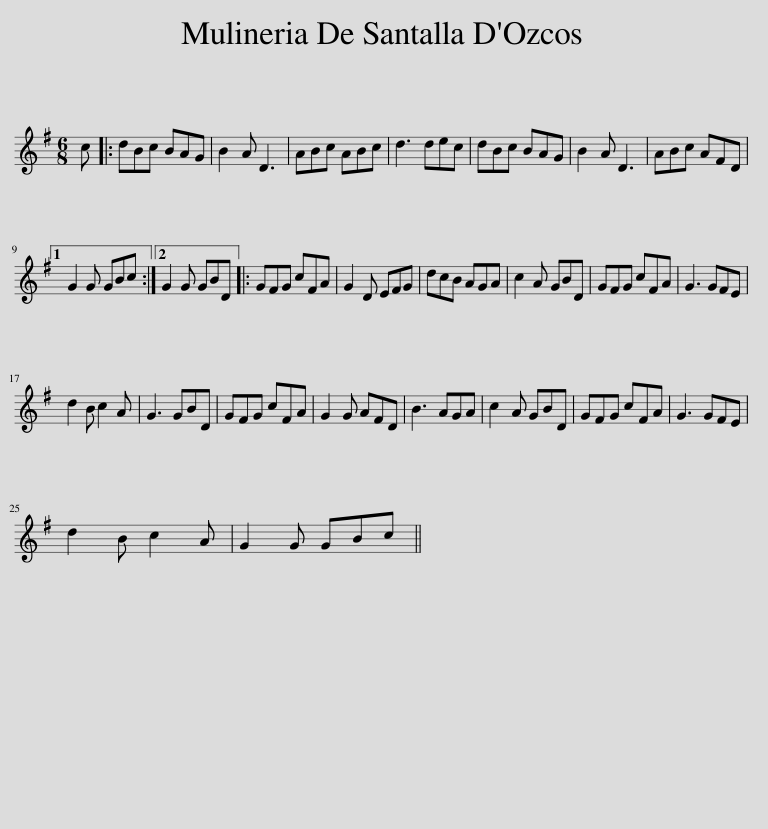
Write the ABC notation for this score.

X:1
L:1/8
M:6/8
I:linebreak $
K:G
V:1 treble
V:1
 c |: dBc BAG | B2 A D3 | ABc ABc | d3 dec | %5
 dBc BAG | B2 A D3 | ABc AFD |1$ G2 G GBc :|2 G2 G GBD |: %10
 GFG cFA | G2 D EFG | dcB AGA | c2 A GBD | GFG cFA | %15
 G3 GFE |$ d2 B c2 A | G3 GBD | GFG cFA | G2 G AFD | %20
 B3 AGA | c2 A GBD | GFG cFA | G3 GFE |$ d2 B c2 A | %25
 G2 G GBc || %26
